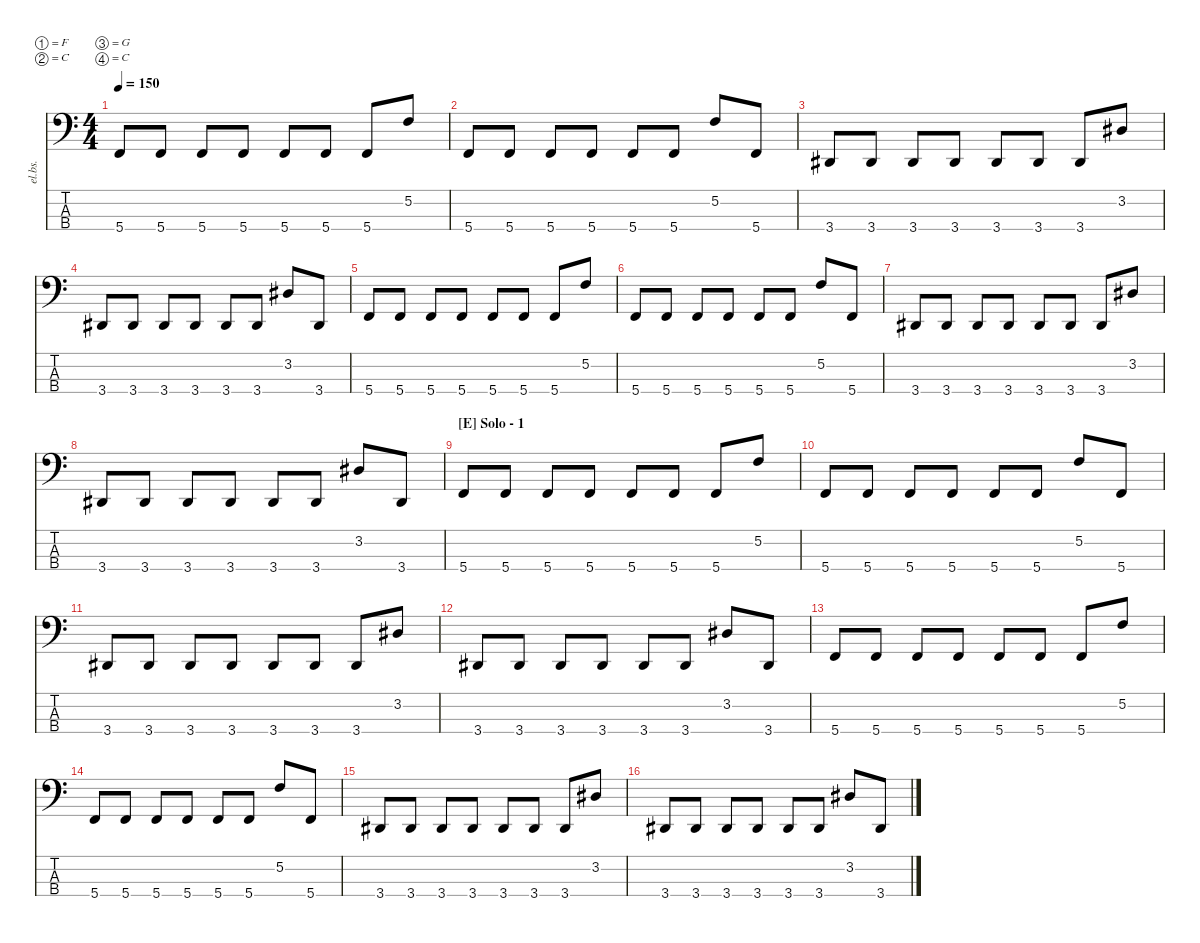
\hideDynamics
\bracketExtendMode nobrackets
\track ("E.Bass" "el.bs.") {instrument electricbassfinger}
\staff {score tabs}
\tuning (F2 C2 G1 C1)
\ts (4 4)
\tempo 150
\clef f4
\ks c
5.4.8{dy mf beam Up} 5.4.8{beam Up} 5.4.8{beam Up} 5.4.8{beam Up} 5.4.8{beam Up} 5.4.8{beam Up} 5.4.8{beam Up} 5.2.8{beam Up} |
5.4.8{beam Up} 5.4.8{beam Up} 5.4.8{beam Up} 5.4.8{beam Up} 5.4.8{beam Up} 5.4.8{beam Up} 5.2.8{beam Up} 5.4.8{beam Up} |
3.4{acc #}.8{beam Up} 3.4{acc #}.8{beam Up} 3.4{acc #}.8{beam Up} 3.4{acc #}.8{beam Up} 3.4{acc #}.8{beam Up} 3.4{acc #}.8{beam Up} 3.4{acc #}.8{beam Up} 3.2{acc #}.8{beam Up} |
3.4{acc #}.8{beam Up} 3.4{acc #}.8{beam Up} 3.4{acc #}.8{beam Up} 3.4{acc #}.8{beam Up} 3.4{acc #}.8{beam Up} 3.4{acc #}.8{beam Up} 3.2{acc #}.8{beam Up} 3.4{acc #}.8{beam Up} |
5.4.8{beam Up} 5.4.8{beam Up} 5.4.8{beam Up} 5.4.8{beam Up} 5.4.8{beam Up} 5.4.8{beam Up} 5.4.8{beam Up} 5.2.8{beam Up} |
5.4.8{beam Up} 5.4.8{beam Up} 5.4.8{beam Up} 5.4.8{beam Up} 5.4.8{beam Up} 5.4.8{beam Up} 5.2.8{beam Up} 5.4.8{beam Up} |
3.4{acc #}.8{beam Up} 3.4{acc #}.8{beam Up} 3.4{acc #}.8{beam Up} 3.4{acc #}.8{beam Up} 3.4{acc #}.8{beam Up} 3.4{acc #}.8{beam Up} 3.4{acc #}.8{beam Up} 3.2{acc #}.8{beam Up} |
3.4{acc #}.8{beam Up} 3.4{acc #}.8{beam Up} 3.4{acc #}.8{beam Up} 3.4{acc #}.8{beam Up} 3.4{acc #}.8{beam Up} 3.4{acc #}.8{beam Up} 3.2{acc #}.8{beam Up} 3.4{acc #}.8{beam Up} |
\section ("E" "Solo - 1 ")
5.4.8{beam Up} 5.4.8{beam Up} 5.4.8{beam Up} 5.4.8{beam Up} 5.4.8{beam Up} 5.4.8{beam Up} 5.4.8{beam Up} 5.2.8{beam Up} |
5.4.8{beam Up} 5.4.8{beam Up} 5.4.8{beam Up} 5.4.8{beam Up} 5.4.8{beam Up} 5.4.8{beam Up} 5.2.8{beam Up} 5.4.8{beam Up} |
3.4{acc #}.8{beam Up} 3.4{acc #}.8{beam Up} 3.4{acc #}.8{beam Up} 3.4{acc #}.8{beam Up} 3.4{acc #}.8{beam Up} 3.4{acc #}.8{beam Up} 3.4{acc #}.8{beam Up} 3.2{acc #}.8{beam Up} |
3.4{acc #}.8{beam Up} 3.4{acc #}.8{beam Up} 3.4{acc #}.8{beam Up} 3.4{acc #}.8{beam Up} 3.4{acc #}.8{beam Up} 3.4{acc #}.8{beam Up} 3.2{acc #}.8{beam Up} 3.4{acc #}.8{beam Up} |
5.4.8{beam Up} 5.4.8{beam Up} 5.4.8{beam Up} 5.4.8{beam Up} 5.4.8{beam Up} 5.4.8{beam Up} 5.4.8{beam Up} 5.2.8{beam Up} |
5.4.8{beam Up} 5.4.8{beam Up} 5.4.8{beam Up} 5.4.8{beam Up} 5.4.8{beam Up} 5.4.8{beam Up} 5.2.8{beam Up} 5.4.8{beam Up} |
3.4{acc #}.8{beam Up} 3.4{acc #}.8{beam Up} 3.4{acc #}.8{beam Up} 3.4{acc #}.8{beam Up} 3.4{acc #}.8{beam Up} 3.4{acc #}.8{beam Up} 3.4{acc #}.8{beam Up} 3.2{acc #}.8{beam Up} |
3.4{acc #}.8{beam Up} 3.4{acc #}.8{beam Up} 3.4{acc #}.8{beam Up} 3.4{acc #}.8{beam Up} 3.4{acc #}.8{beam Up} 3.4{acc #}.8{beam Up} 3.2{acc #}.8{beam Up} 3.4{acc #}.8{beam Up}
